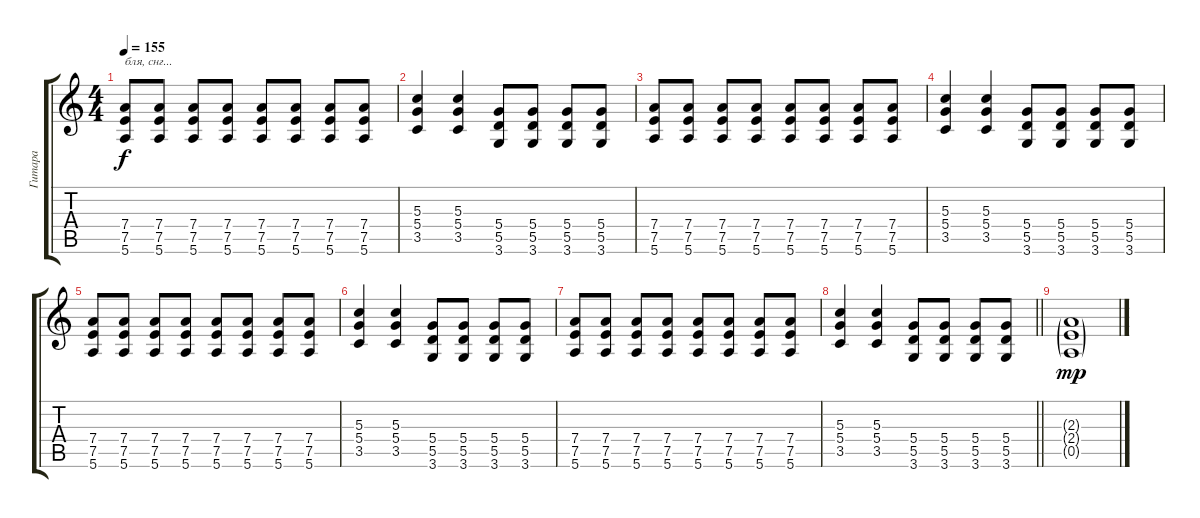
\track ("Гитара" "Гитара") {instrument overdrivenguitar}
\staff {score tabs}
\tuning (E4 B3 G3 D3 A2 E2) {hide}
\ts (4 4)
\tempo 155
\clef g2
\ks c
(7.4 7.5 5.6).8{txt "бля, снг..." dy f} (7.4 7.5 5.6).8 (7.4 7.5 5.6).8 (7.4 7.5 5.6).8 (7.4 7.5 5.6).8 (7.4 7.5 5.6).8 (7.4 7.5 5.6).8 (7.4 7.5 5.6).8 |
(5.3 5.4 3.5).4 (5.3 5.4 3.5).4 (5.4 5.5 3.6).8 (5.4 5.5 3.6).8 (5.4 5.5 3.6).8 (5.4 5.5 3.6).8 |
(7.4 7.5 5.6).8 (7.4 7.5 5.6).8 (7.4 7.5 5.6).8 (7.4 7.5 5.6).8 (7.4 7.5 5.6).8 (7.4 7.5 5.6).8 (7.4 7.5 5.6).8 (7.4 7.5 5.6).8 |
(5.3 5.4 3.5).4 (5.3 5.4 3.5).4 (5.4 5.5 3.6).8 (5.4 5.5 3.6).8 (5.4 5.5 3.6).8 (5.4 5.5 3.6).8 |
(7.4 7.5 5.6).8 (7.4 7.5 5.6).8 (7.4 7.5 5.6).8 (7.4 7.5 5.6).8 (7.4 7.5 5.6).8 (7.4 7.5 5.6).8 (7.4 7.5 5.6).8 (7.4 7.5 5.6).8 |
(5.3 5.4 3.5).4 (5.3 5.4 3.5).4 (5.4 5.5 3.6).8 (5.4 5.5 3.6).8 (5.4 5.5 3.6).8 (5.4 5.5 3.6).8 |
(7.4 7.5 5.6).8 (7.4 7.5 5.6).8 (7.4 7.5 5.6).8 (7.4 7.5 5.6).8 (7.4 7.5 5.6).8 (7.4 7.5 5.6).8 (7.4 7.5 5.6).8 (7.4 7.5 5.6).8 |
\barLineRight lightlight
(5.3 5.4 3.5).4 (5.3 5.4 3.5).4 (5.4 5.5 3.6).8 (5.4 5.5 3.6).8 (5.4 5.5 3.6).8 (5.4 5.5 3.6).8 |
(2.3{g} 2.4{g} 0.5{g}).1{dy mp}
